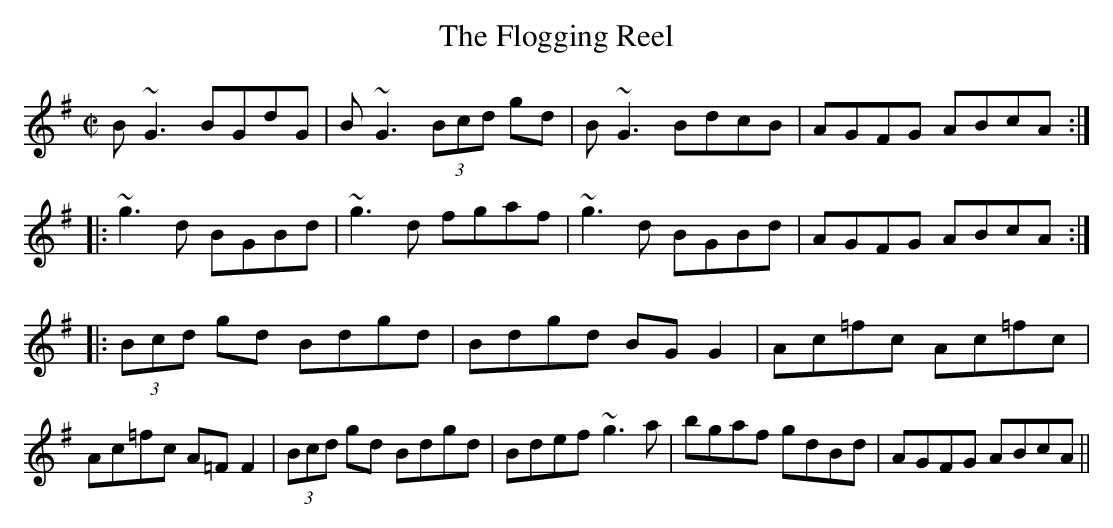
X:1
T:Flogging Reel, The
M:C|
K:G
B~G3 BGdG|B~G3 (3Bcd gd|B~G3 BdcB|AGFG ABcA::\
~g3d BGBd|~g3d fgaf|~g3d BGBd|AGFG ABcA::\
(3Bcd gd Bdgd|Bdgd BGG2|Ac=fc Ac=fc|Ac=fc A=FF2|\
(3Bcd gd Bdgd|Bdef ~g3a|bgaf gdBd|AGFG ABcA||
